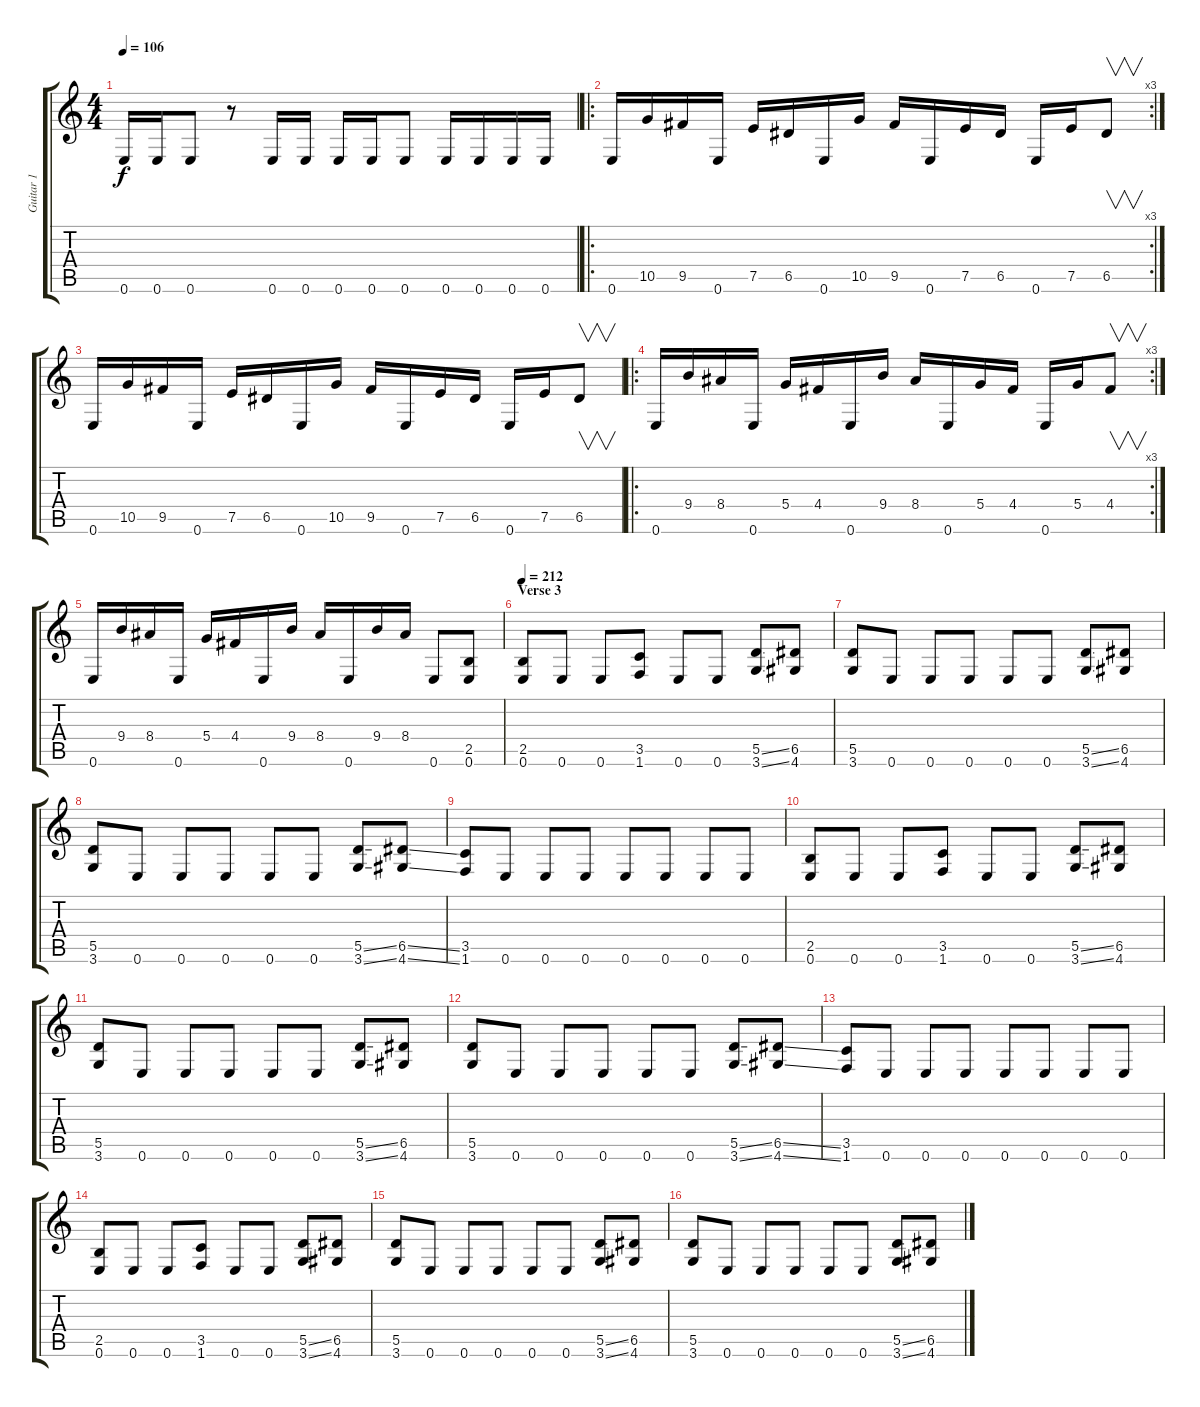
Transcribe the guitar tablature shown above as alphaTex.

\track ("Guitar 1" "Guitar 1") {instrument distortionguitar}
\staff {score tabs}
\tuning (E4 B3 G3 D3 A2 E2) {hide}
\ts (4 4)
\tempo 106
\clef g2
\ks c
0.6.16{dy f} 0.6.16 0.6.8 r.8 0.6.16 0.6.16 0.6.16 0.6.16 0.6.8 0.6.16 0.6.16 0.6.16 0.6.16 |
\ro
\rc 3
0.6.16 10.5.16 9.5.16 0.6.16 7.5.16 6.5.16 0.6.16 10.5.16 9.5.16 0.6.16 7.5.16 6.5.16 0.6.16 7.5.16 6.5.8{v} |
0.6.16 10.5.16 9.5.16 0.6.16 7.5.16 6.5.16 0.6.16 10.5.16 9.5.16 0.6.16 7.5.16 6.5.16 0.6.16 7.5.16 6.5.8{v} |
\ro
\rc 3
0.6.16 9.4.16 8.4.16 0.6.16 5.4.16 4.4.16 0.6.16 9.4.16 8.4.16 0.6.16 5.4.16 4.4.16 0.6.16 5.4.16 4.4.8{v} |
0.6.16 9.4.16 8.4.16 0.6.16 5.4.16 4.4.16 0.6.16 9.4.16 8.4.16 0.6.16 9.4.16 8.4.16 0.6.8 (2.5 0.6).8 |
\section ("" "Verse 3")
\tempo 212
(2.5 0.6).8 0.6.8 0.6.8 (3.5 1.6).8 0.6.8 0.6.8 (5.5{ss} 3.6{ss}).8 (6.5 4.6).8 |
(5.5 3.6).8 0.6.8 0.6.8 0.6.8 0.6.8 0.6.8 (5.5{ss} 3.6{ss}).8 (6.5 4.6).8 |
(5.5 3.6).8 0.6.8 0.6.8 0.6.8 0.6.8 0.6.8 (5.5{ss} 3.6{ss}).8 (6.5{ss} 4.6{ss}).8 |
(3.5 1.6).8 0.6.8 0.6.8 0.6.8 0.6.8 0.6.8 0.6.8 0.6.8 |
(2.5 0.6).8 0.6.8 0.6.8 (3.5 1.6).8 0.6.8 0.6.8 (5.5{ss} 3.6{ss}).8 (6.5 4.6).8 |
(5.5 3.6).8 0.6.8 0.6.8 0.6.8 0.6.8 0.6.8 (5.5{ss} 3.6{ss}).8 (6.5 4.6).8 |
(5.5 3.6).8 0.6.8 0.6.8 0.6.8 0.6.8 0.6.8 (5.5{ss} 3.6{ss}).8 (6.5{ss} 4.6{ss}).8 |
(3.5 1.6).8 0.6.8 0.6.8 0.6.8 0.6.8 0.6.8 0.6.8 0.6.8 |
(2.5 0.6).8 0.6.8 0.6.8 (3.5 1.6).8 0.6.8 0.6.8 (5.5{ss} 3.6{ss}).8 (6.5 4.6).8 |
(5.5 3.6).8 0.6.8 0.6.8 0.6.8 0.6.8 0.6.8 (5.5{ss} 3.6{ss}).8 (6.5 4.6).8 |
(5.5 3.6).8 0.6.8 0.6.8 0.6.8 0.6.8 0.6.8 (5.5{ss} 3.6{ss}).8 (6.5{ss} 4.6{ss}).8
